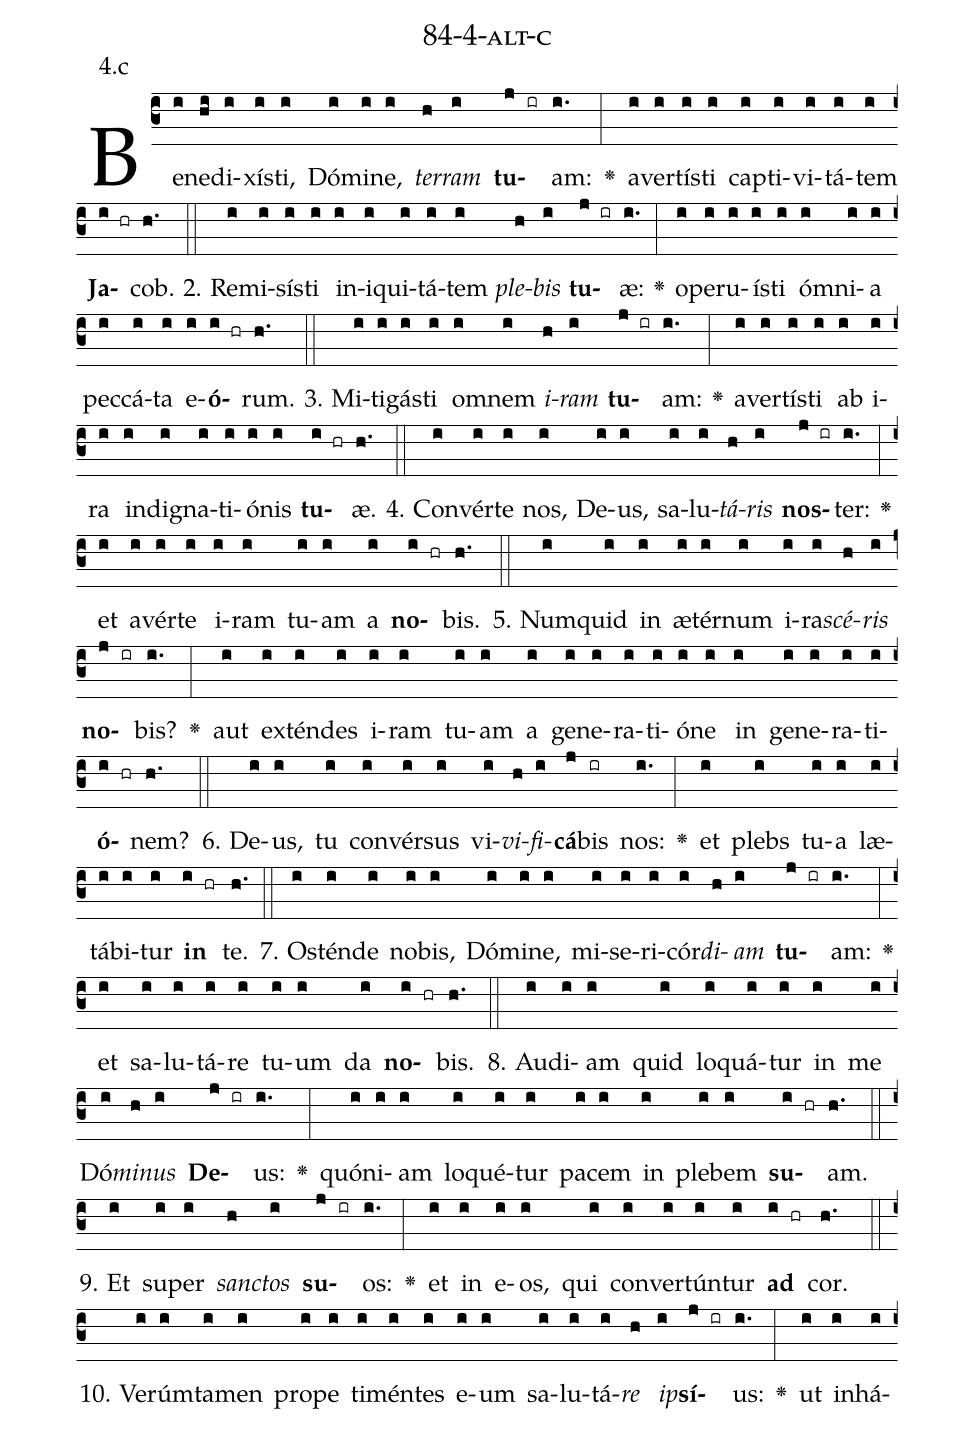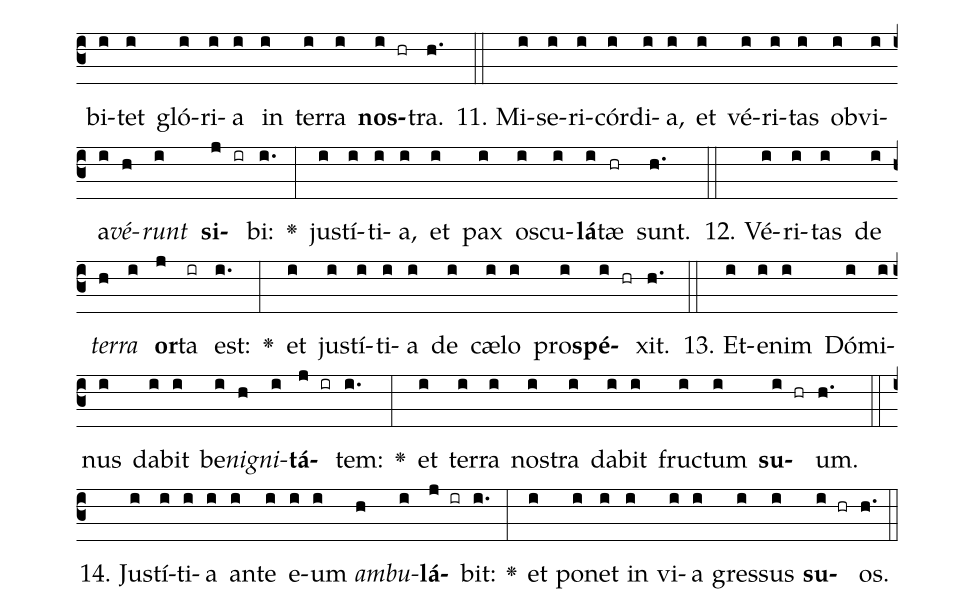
name: 84-4-alt-c;
annotation: 4.c;
%%
(c3)Be(i)ne(hi)di(i)xís(i)ti,(i) Dó(i)mi(i)ne,(i) <i>ter</i>(h)<i>ram</i>(i) <b>tu</b>(j ir)am:(i.) <v>\greheightstar</v>(:) a(i)ver(i)tís(i)ti(i) cap(i)ti(i)vi(i)tá(i)tem(i) <b>Ja</b>(i hr)cob.(h.) (::)
2. Re(i)mi(i)sís(i)ti(i) in(i)i(i)qui(i)tá(i)tem(i) <i>ple</i>(h)<i>bis</i>(i) <b>tu</b>(j ir)æ:(i.) <v>\greheightstar</v>(:) o(i)pe(i)ru(i)ís(i)ti(i) óm(i)ni(i)a(i) pec(i)cá(i)ta(i) e(i)<b>ó</b>(i hr)rum.(h.) (::)
3. Mi(i)ti(i)gás(i)ti(i) om(i)nem(i) <i>i</i>(h)<i>ram</i>(i) <b>tu</b>(j ir)am:(i.) <v>\greheightstar</v>(:) a(i)ver(i)tís(i)ti(i) ab(i) i(i)ra(i) in(i)di(i)gna(i)ti(i)ó(i)nis(i) <b>tu</b>(i hr)æ.(h.) (::)
4. Con(i)vér(i)te(i) nos,(i) De(i)us,(i) sa(i)lu(i)<i>tá</i>(h)<i>ris</i>(i) <b>nos</b>(j ir)ter:(i.) <v>\greheightstar</v>(:) et(i) a(i)vér(i)te(i) i(i)ram(i) tu(i)am(i) a(i) <b>no</b>(i hr)bis.(h.) (::)
5. Num(i)quid(i) in(i) æ(i)tér(i)num(i) i(i)ra(i)<i>scé</i>(h)<i>ris</i>(i) <b>no</b>(j ir)bis?(i.) <v>\greheightstar</v>(:) aut(i) ex(i)tén(i)des(i) i(i)ram(i) tu(i)am(i) a(i) ge(i)ne(i)ra(i)ti(i)ó(i)ne(i) in(i) ge(i)ne(i)ra(i)ti(i)<b>ó</b>(i hr)nem?(h.) (::)
6. De(i)us,(i) tu(i) con(i)vér(i)sus(i) vi(i)<i>vi</i>(h)<i>fi</i>(i)<b>cá</b>(j)bis(ir) nos:(i.) <v>\greheightstar</v>(:) et(i) plebs(i) tu(i)a(i) læ(i)tá(i)bi(i)tur(i) <b>in</b>(i hr) te.(h.) (::)
7. Os(i)tén(i)de(i) no(i)bis,(i) Dó(i)mi(i)ne,(i) mi(i)se(i)ri(i)cór(i)<i>di</i>(h)<i>am</i>(i) <b>tu</b>(j ir)am:(i.) <v>\greheightstar</v>(:) et(i) sa(i)lu(i)tá(i)re(i) tu(i)um(i) da(i) <b>no</b>(i hr)bis.(h.) (::)
8. Au(i)di(i)am(i) quid(i) lo(i)quá(i)tur(i) in(i) me(i) Dó(i)<i>mi</i>(h)<i>nus</i>(i) <b>De</b>(j ir)us:(i.) <v>\greheightstar</v>(:) quón(i)i(i)am(i) lo(i)qué(i)tur(i) pa(i)cem(i) in(i) ple(i)bem(i) <b>su</b>(i hr)am.(h.) (::)
9. Et(i) su(i)per(i) <i>sanc</i>(h)<i>tos</i>(i) <b>su</b>(j ir)os:(i.) <v>\greheightstar</v>(:) et(i) in(i) e(i)os,(i) qui(i) con(i)ver(i)tún(i)tur(i) <b>ad</b>(i hr) cor.(h.) (::)
10. Ve(i)rúm(i)ta(i)men(i) pro(i)pe(i) ti(i)mén(i)tes(i) e(i)um(i) sa(i)lu(i)tá(i)<i>re</i>(h) <i>ip</i>(i)<b>sí</b>(j ir)us:(i.) <v>\greheightstar</v>(:) ut(i) in(i)há(i)bi(i)tet(i) gló(i)ri(i)a(i) in(i) ter(i)ra(i) <b>nos</b>(i hr)tra.(h.) (::)
11. Mi(i)se(i)ri(i)cór(i)di(i)a,(i) et(i) vé(i)ri(i)tas(i) ob(i)vi(i)a(i)<i>vé</i>(h)<i>runt</i>(i) <b>si</b>(j ir)bi:(i.) <v>\greheightstar</v>(:) jus(i)tí(i)ti(i)a,(i) et(i) pax(i) os(i)cu(i)<b>lá</b>(i)tæ(hr) sunt.(h.) (::)
12. Vé(i)ri(i)tas(i) de(i) <i>ter</i>(h)<i>ra</i>(i) <b>or</b>(j)ta(ir) est:(i.) <v>\greheightstar</v>(:) et(i) jus(i)tí(i)ti(i)a(i) de(i) cæ(i)lo(i) pro(i)<b>spé</b>(i hr)xit.(h.) (::)
13. Et(i)e(i)nim(i) Dó(i)mi(i)nus(i) da(i)bit(i) be(i)<i>ni</i>(h)<i>gni</i>(i)<b>tá</b>(j ir)tem:(i.) <v>\greheightstar</v>(:) et(i) ter(i)ra(i) nos(i)tra(i) da(i)bit(i) fruc(i)tum(i) <b>su</b>(i hr)um.(h.) (::)
14. Jus(i)tí(i)ti(i)a(i) an(i)te(i) e(i)um(i) <i>am</i>(h)<i>bu</i>(i)<b>lá</b>(j ir)bit:(i.) <v>\greheightstar</v>(:) et(i) po(i)net(i) in(i) vi(i)a(i) gres(i)sus(i) <b>su</b>(i hr)os.(h.) (::)
